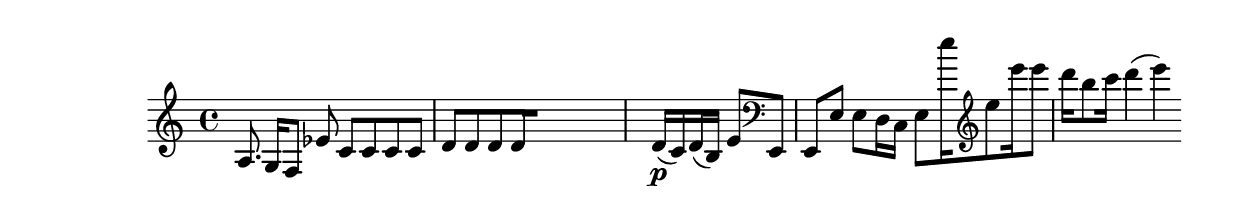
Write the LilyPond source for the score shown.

\version "2.18.2"

"/global/music" = \relative c {
  << \new Voice = "global_voice1" {
    a'8. g16[ f8] ees'
    c c c c d d d d R1*1
    d16(\p c) d( b)
    
    %{command in the middle of a macro group%}
    e8 \clef "bass" e,, e e' e d16 c

    %{command between macro groups%}
    e8 e''16 \clef "treble" e8 e'16 e8 d16

    %{partial macro group%}
    b8 c16 d4( e)
  } >>
}

\book {
  \header {
  }

  \bookpart { 
    \score {
      <<
      \new Staff = GlobalStaff \with { }
      \context Staff = GlobalStaff {
        \"/global/music"
      }
      >>
    }
  }
}
